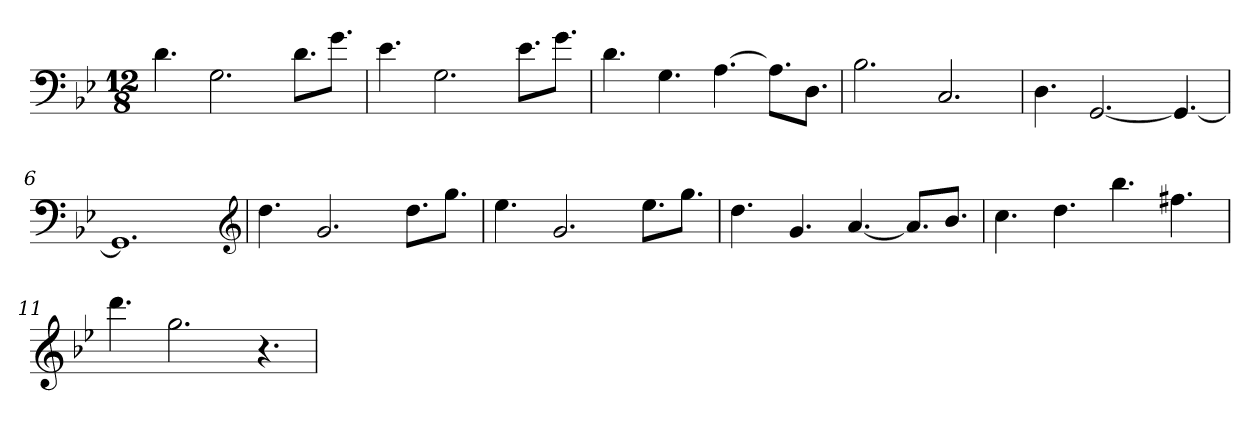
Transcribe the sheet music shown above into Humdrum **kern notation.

**kern
*part1
*staff1
*clefF4
*k[b-e-]
*g:
*M12/8
=1
4.d
2.G
8.dL
8.gJ
=2
4.e-
2.G
8.e-L
8.gJ
=3
4.d
4.G
[4.A
8.AL]
8.DJ
=4
2.B-
2.C
=5
4.D
[2.GG
4.GG_
=6
1.GG]
*clefG2
=7
4.dd
2.g
8.ddL
8.ggJ
=8
4.ee-
2.g
8.ee-L
8.ggJ
=9
4.dd
4.g
[4.a
8.aL]
8.b-J
=10
4.cc
4.dd
4.bb-
4.ff#X
=11
4.ddd
2.gg
4.r
=
*-
